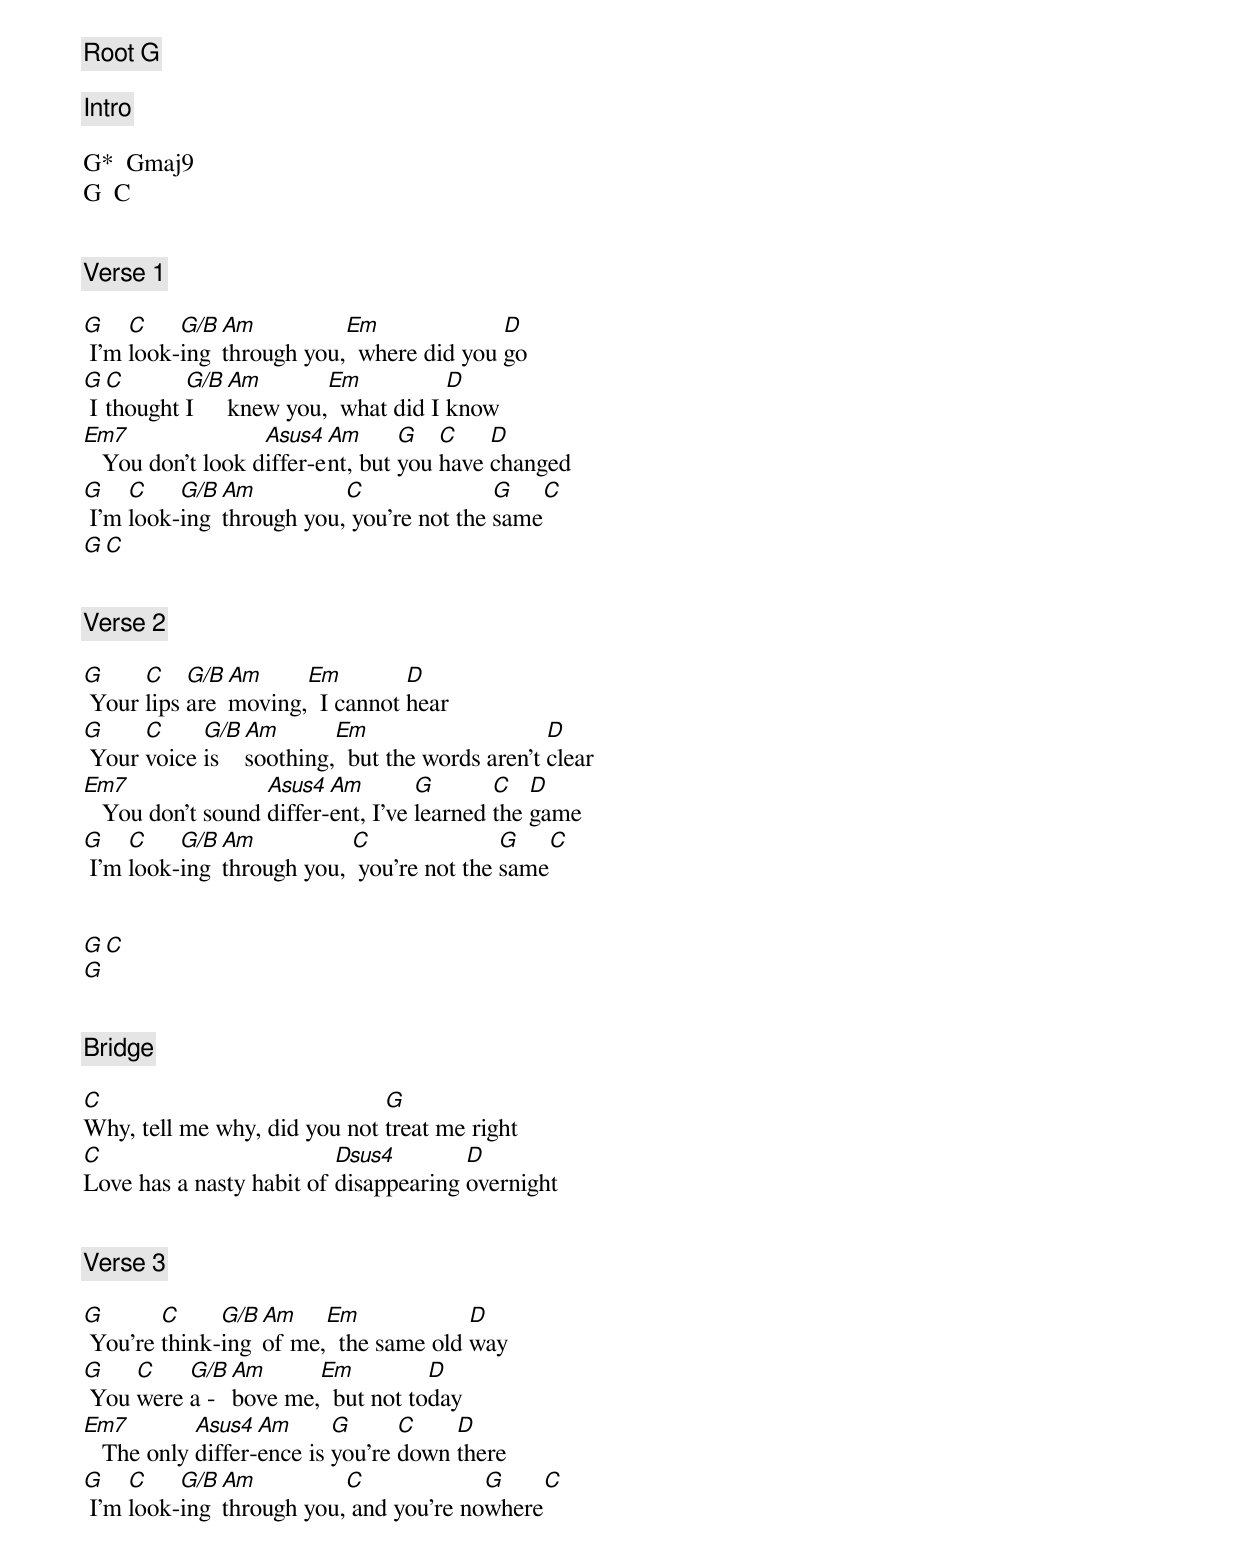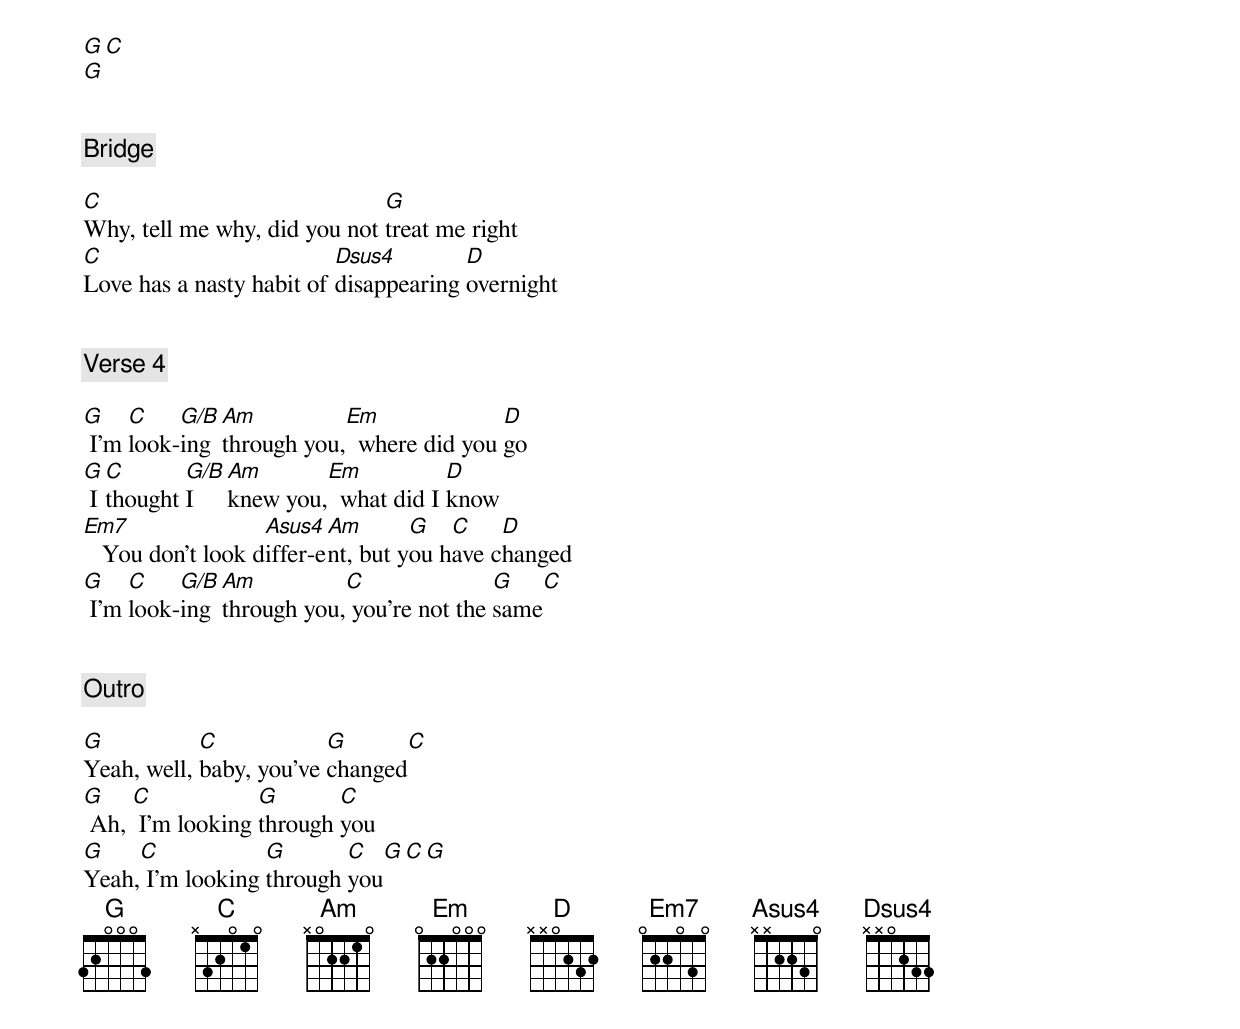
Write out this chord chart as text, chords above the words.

[Root] G

[Intro]

G*  Gmaj9
G  C


[Verse 1]

G    C    G/B Am          Em              D
 I'm look-ing through you,  where did you go
G  C       G/B Am       Em           D
 I thought I   knew you,  what did I know
Em7                Asus4  Am      G   C    D
   You don't look differ-ent, but you have changed
G    C    G/B Am          C               G    C
 I'm look-ing through you, you're not the same
G  C


[Verse 2]

G     C    G/B Am     Em         D
 Your lips are moving,  I cannot hear
G     C     G/B Am       Em                     D
 Your voice is  soothing,  but the words aren't clear
Em7                Asus4  Am        G       C   D
   You don't sound differ-ent, I've learned the game
G    C    G/B Am           C               G    C
 I'm look-ing through you,  you're not the same


G  C
G


[Bridge]

C                             G
Why, tell me why, did you not treat me right
C                         Dsus4        D
Love has a nasty habit of disappearing overnight


[Verse 3]

G       C     G/B Am    Em             D
 You're think-ing of me,  the same old way
G    C    G/B Am      Em          D
 You were a - bove me,  but not today
Em7         Asus4  Am      G      C    D
   The only differ-ence is you're down there
G    C    G/B Am          C             G     C
 I'm look-ing through you, and you're nowhere


G  C
G


[Bridge]

C                             G
Why, tell me why, did you not treat me right
C                         Dsus4        D
Love has a nasty habit of disappearing overnight


[Verse 4]

G    C    G/B Am          Em              D
 I'm look-ing through you,  where did you go
G  C       G/B Am       Em           D
 I thought I   knew you,  what did I know
Em7                Asus4  Am       G   C    D
   You don't look differ-ent, but you have changed
G    C    G/B Am          C               G    C
 I'm look-ing through you, you're not the same


[Outro]

G           C            G       C
Yeah, well, baby, you've changed
G    C            G       C
 Ah,  I'm looking through you
G    C            G       C   G  C  G
Yeah, I'm looking through you
